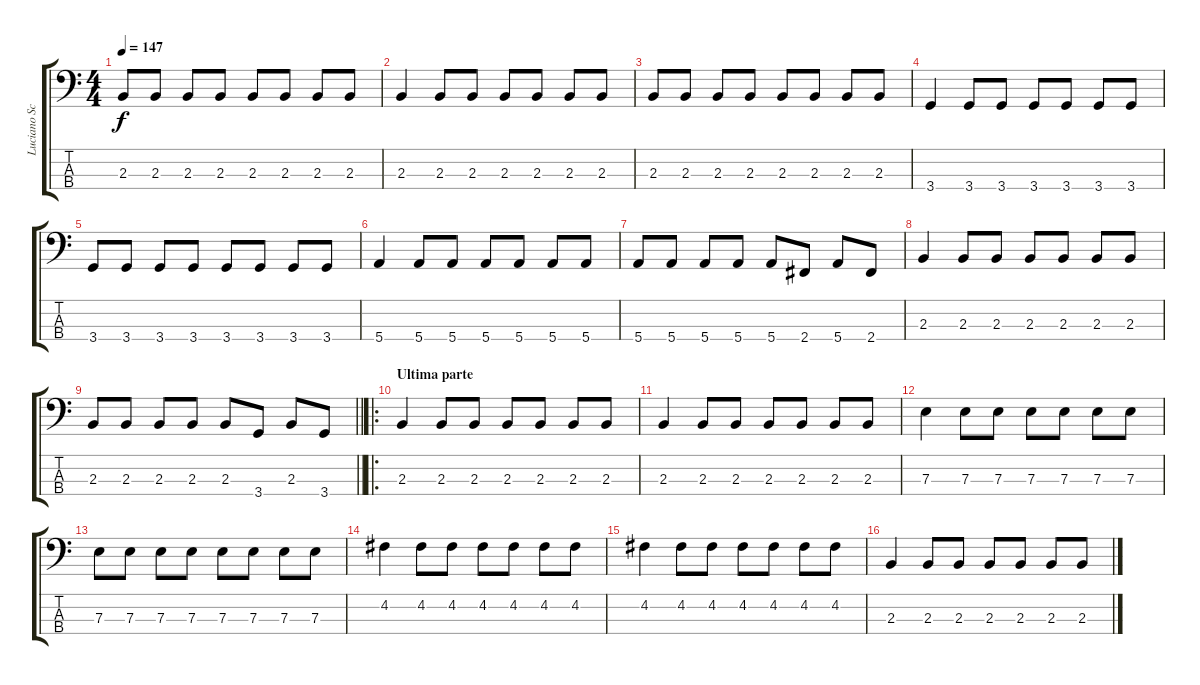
\track ("Luciano Scaglione" "Luciano Sc") {instrument electricbasspick}
\staff {score tabs}
\tuning (G2 D2 A1 E1) {hide}
\ts (4 4)
\tempo 147
\clef f4
\ks c
2.3.8{dy f} 2.3.8 2.3.8 2.3.8 2.3.8 2.3.8 2.3.8 2.3.8 |
2.3.4 2.3.8 2.3.8 2.3.8 2.3.8 2.3.8 2.3.8 |
2.3.8 2.3.8 2.3.8 2.3.8 2.3.8 2.3.8 2.3.8 2.3.8 |
3.4.4 3.4.8 3.4.8 3.4.8 3.4.8 3.4.8 3.4.8 |
3.4.8 3.4.8 3.4.8 3.4.8 3.4.8 3.4.8 3.4.8 3.4.8 |
5.4.4 5.4.8 5.4.8 5.4.8 5.4.8 5.4.8 5.4.8 |
5.4.8 5.4.8 5.4.8 5.4.8 5.4.8 2.4.8 5.4.8 2.4.8 |
2.3.4 2.3.8 2.3.8 2.3.8 2.3.8 2.3.8 2.3.8 |
\barLineRight lightlight
2.3.8 2.3.8 2.3.8 2.3.8 2.3.8 3.4.8 2.3.8 3.4.8 |
\ro
\section ("" "Ultima parte")
2.3.4 2.3.8 2.3.8 2.3.8 2.3.8 2.3.8 2.3.8 |
2.3.4 2.3.8 2.3.8 2.3.8 2.3.8 2.3.8 2.3.8 |
7.3.4 7.3.8 7.3.8 7.3.8 7.3.8 7.3.8 7.3.8 |
7.3.8 7.3.8 7.3.8 7.3.8 7.3.8 7.3.8 7.3.8 7.3.8 |
4.2.4 4.2.8 4.2.8 4.2.8 4.2.8 4.2.8 4.2.8 |
4.2.4 4.2.8 4.2.8 4.2.8 4.2.8 4.2.8 4.2.8 |
2.3.4 2.3.8 2.3.8 2.3.8 2.3.8 2.3.8 2.3.8
